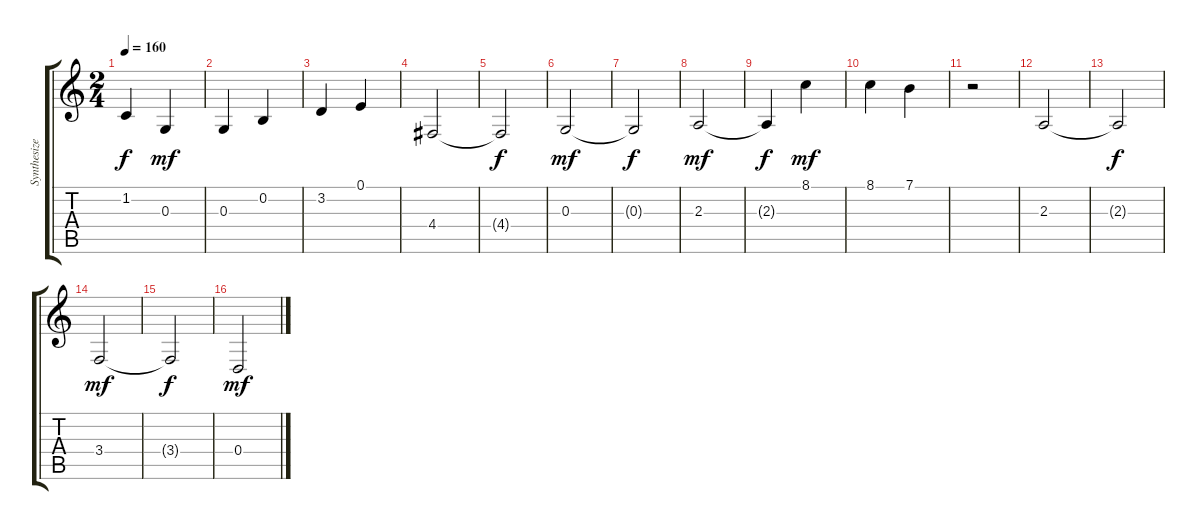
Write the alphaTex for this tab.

\track ("Synthesizer(brass)" "Synthesize") {instrument oboe}
\staff {score tabs}
\tuning (E4 B3 G3 D3 A2 E2) {hide}
\ts (2 4)
\tempo 160
\clef g2
\ks c
1.2{t}.4{dy f} 0.3.4{dy mf} |
0.3.4 0.2.4 |
3.2.4 0.1.4{volume 9} |
4.4.2 |
4.4{t}.2{dy f} |
0.3.2{dy mf} |
0.3{t}.2{dy f} |
2.3.2{dy mf} |
2.3{t}.4{dy f} 8.1.4{dy mf} |
8.1.4 7.1.4 |
r.2 |
2.3.2 |
2.3{t}.2{dy f} |
3.4.2{dy mf} |
3.4{t}.2{dy f} |
0.4.2{dy mf}
